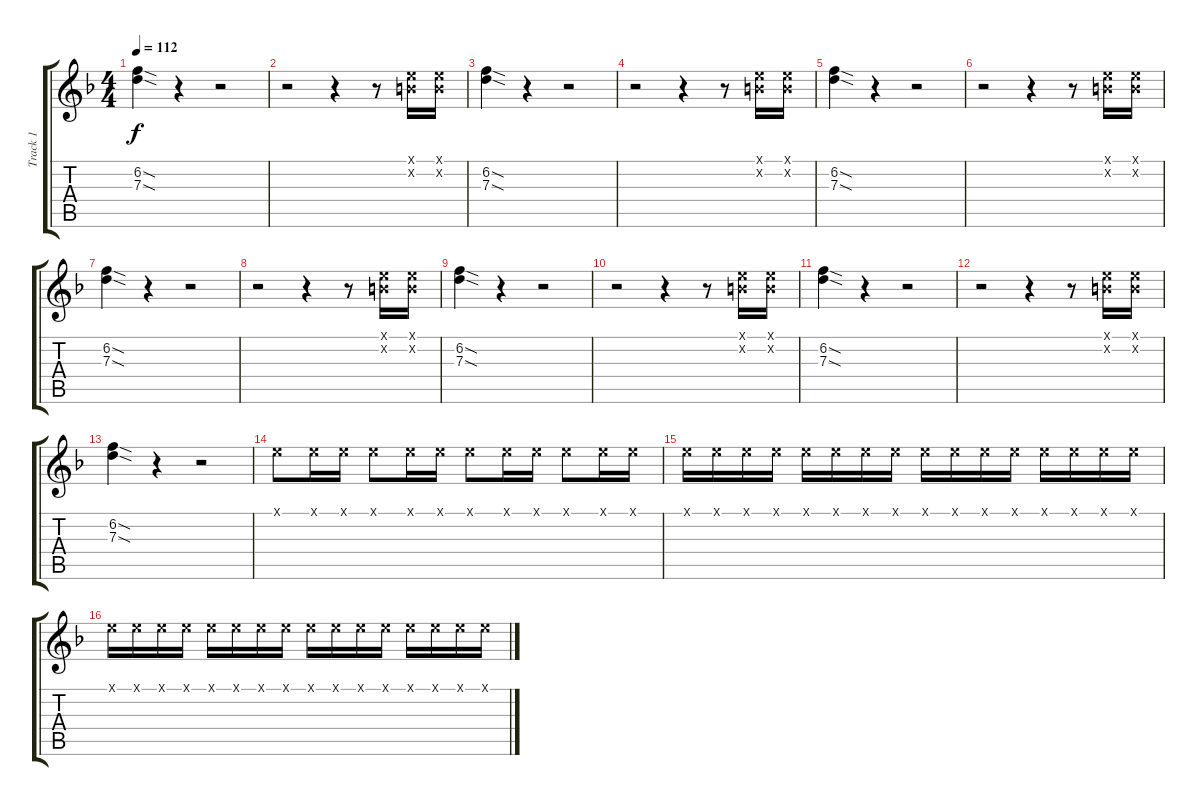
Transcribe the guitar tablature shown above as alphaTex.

\track ("Track 1" "Track 1") {instrument electricguitarclean}
\staff {score tabs}
\tuning (E4 B3 G3 D3 A2 E2) {hide}
\ts (4 4)
\tempo 112
\clef g2
\ks f
(6.2{sod} 7.3{sod}).4{dy f} r.4 r.2 |
r.2 r.4 r.8 (0.1{x} 0.2{x}).16 (0.1{x} 0.2{x}).16 |
(6.2{sod} 7.3{sod}).4 r.4 r.2 |
r.2 r.4 r.8 (0.1{x} 0.2{x}).16 (0.1{x} 0.2{x}).16 |
(6.2{sod} 7.3{sod}).4 r.4 r.2 |
r.2 r.4 r.8 (0.1{x} 0.2{x}).16 (0.1{x} 0.2{x}).16 |
(6.2{sod} 7.3{sod}).4 r.4 r.2 |
r.2 r.4 r.8 (0.1{x} 0.2{x}).16 (0.1{x} 0.2{x}).16 |
(6.2{sod} 7.3{sod}).4 r.4 r.2 |
r.2 r.4 r.8 (0.1{x} 0.2{x}).16 (0.1{x} 0.2{x}).16 |
(6.2{sod} 7.3{sod}).4 r.4 r.2 |
r.2 r.4 r.8 (0.1{x} 0.2{x}).16 (0.1{x} 0.2{x}).16 |
(6.2{sod} 7.3{sod}).4 r.4 r.2 |
0.1{x}.8 0.1{x}.16 0.1{x}.16 0.1{x}.8 0.1{x}.16 0.1{x}.16 0.1{x}.8 0.1{x}.16 0.1{x}.16 0.1{x}.8 0.1{x}.16 0.1{x}.16 |
0.1{x}.16 0.1{x}.16 0.1{x}.16 0.1{x}.16 0.1{x}.16 0.1{x}.16 0.1{x}.16 0.1{x}.16 0.1{x}.16 0.1{x}.16 0.1{x}.16 0.1{x}.16 0.1{x}.16 0.1{x}.16 0.1{x}.16 0.1{x}.16 |
0.1{x}.16 0.1{x}.16 0.1{x}.16 0.1{x}.16 0.1{x}.16 0.1{x}.16 0.1{x}.16 0.1{x}.16 0.1{x}.16 0.1{x}.16 0.1{x}.16 0.1{x}.16 0.1{x}.16 0.1{x}.16 0.1{x}.16 0.1{x}.16
